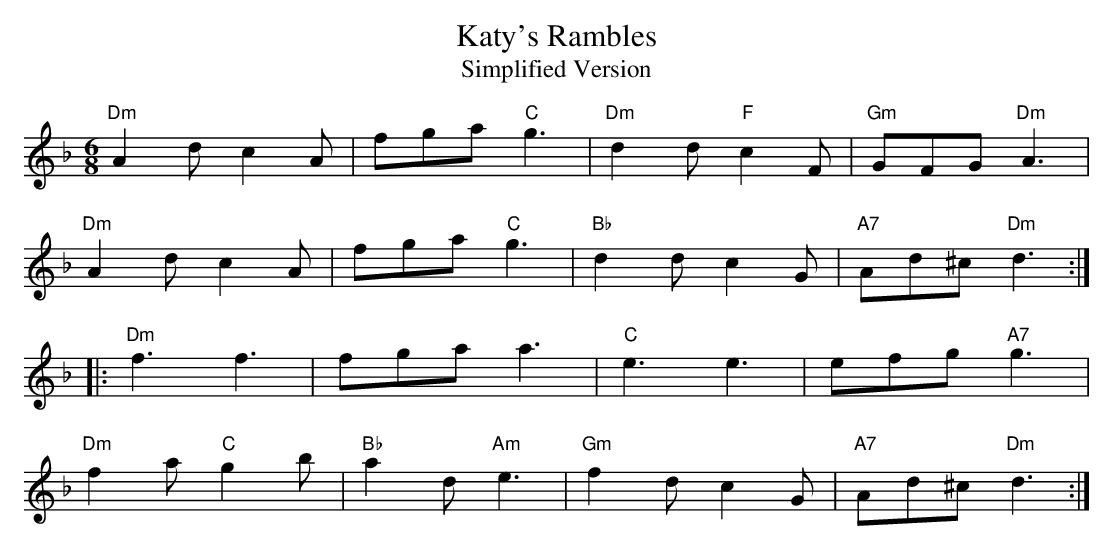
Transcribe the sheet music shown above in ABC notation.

X:1
T: Katy's Rambles
T:Simplified Version
M: 6/8
K: Dm
"Dm"A2d c2A |fga  "C"g3 |"Dm"d2d  "F"c2F |"Gm"GFG  "Dm"A3 |
"Dm"A2d c2A |fga  "C"g3 | "Bb"d2d c2G | "A7"Ad^c "Dm"d3 :|
|: "Dm"f3 f3 | fga a3 |  "C"e3 e3 |     efg  "A7"g3 |
  "Dm"f2a "C"g2b | "Bb"a2d "Am"e3 | "Gm"f2d c2G | "A7"Ad^c "Dm"d3 :|
